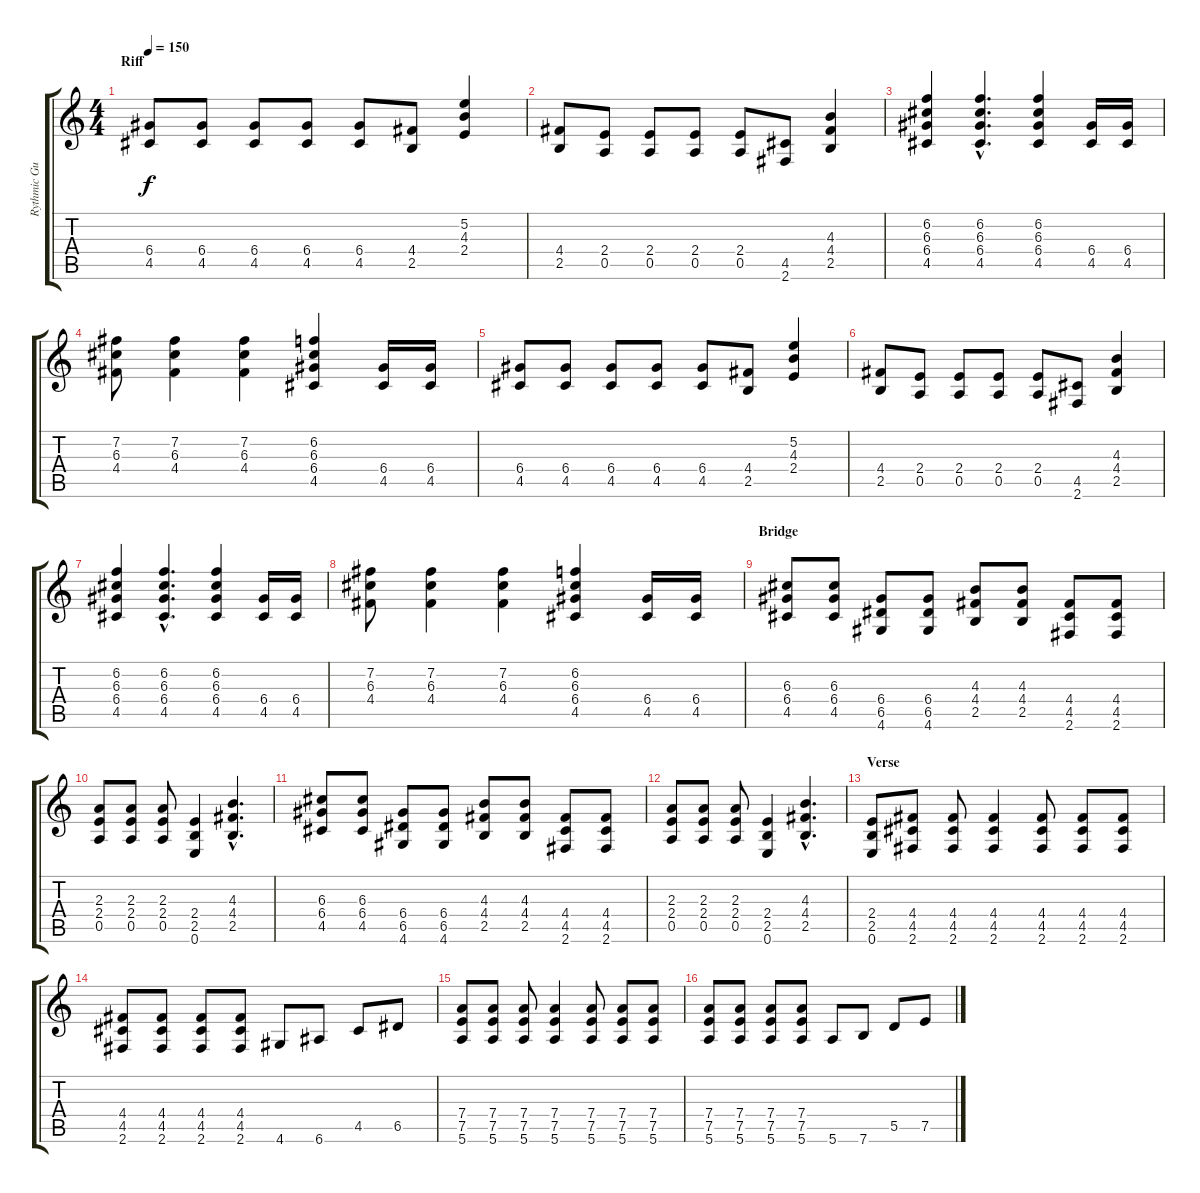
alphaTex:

\track ("Rythmic Guitar" "Rythmic Gu") {instrument overdrivenguitar}
\staff {score tabs}
\tuning (E4 B3 G3 D3 A2 E2) {hide}
\ts (4 4)
\section ("" "Riff")
\tempo 150
\clef g2
\ks c
(6.4 4.5).8{dy f} (6.4 4.5).8 (6.4 4.5).8 (6.4 4.5).8 (6.4 4.5).8 (4.4 2.5).8 (5.2 4.3 2.4).4 |
(4.4 2.5).8 (2.4 0.5).8 (2.4 0.5).8 (2.4 0.5).8 (2.4 0.5).8 (4.5 2.6).8 (4.3 4.4 2.5).4 |
(6.2 6.3 6.4 4.5).4 (6.2{hac} 6.3{hac} 6.4{hac} 4.5{hac}).4{d} (6.2 6.3 6.4 4.5).4 (6.4 4.5).16 (6.4 4.5).16 |
(7.2 6.3 4.4).8 (7.2 6.3 4.4).4 (7.2 6.3 4.4).4 (6.2 6.3 6.4 4.5).4 (6.4 4.5).16 (6.4 4.5).16 |
\section ("" "")
(6.4 4.5).8 (6.4 4.5).8 (6.4 4.5).8 (6.4 4.5).8 (6.4 4.5).8 (4.4 2.5).8 (5.2 4.3 2.4).4 |
(4.4 2.5).8 (2.4 0.5).8 (2.4 0.5).8 (2.4 0.5).8 (2.4 0.5).8 (4.5 2.6).8 (4.3 4.4 2.5).4 |
(6.2 6.3 6.4 4.5).4 (6.2{hac} 6.3{hac} 6.4{hac} 4.5{hac}).4{d} (6.2 6.3 6.4 4.5).4 (6.4 4.5).16 (6.4 4.5).16 |
(7.2 6.3 4.4).8 (7.2 6.3 4.4).4 (7.2 6.3 4.4).4 (6.2 6.3 6.4 4.5).4 (6.4 4.5).16 (6.4 4.5).16 |
\section ("" "Bridge")
(6.3 6.4 4.5).8 (6.3 6.4 4.5).8 (6.4 6.5 4.6).8 (6.4 6.5 4.6).8 (4.3 4.4 2.5).8 (4.3 4.4 2.5).8 (4.4 4.5 2.6).8 (4.4 4.5 2.6).8 |
(2.3 2.4 0.5).8 (2.3 2.4 0.5).8 (2.3 2.4 0.5).8 (2.4 2.5 0.6).4 (4.3{hac} 4.4{hac} 2.5{hac}).4{d} |
\section ("" "")
(6.3 6.4 4.5).8 (6.3 6.4 4.5).8 (6.4 6.5 4.6).8 (6.4 6.5 4.6).8 (4.3 4.4 2.5).8 (4.3 4.4 2.5).8 (4.4 4.5 2.6).8 (4.4 4.5 2.6).8 |
(2.3 2.4 0.5).8 (2.3 2.4 0.5).8 (2.3 2.4 0.5).8 (2.4 2.5 0.6).4 (4.3{hac} 4.4{hac} 2.5{hac}).4{d} |
\section ("" "Verse")
(2.4 2.5 0.6).8 (4.4 4.5 2.6).8 (4.4 4.5 2.6).8 (4.4 4.5 2.6).4 (4.4 4.5 2.6).8 (4.4 4.5 2.6).8 (4.4 4.5 2.6).8 |
(4.4 4.5 2.6).8 (4.4 4.5 2.6).8 (4.4 4.5 2.6).8 (4.4 4.5 2.6).8 4.6.8 6.6.8 4.5.8 6.5.8 |
(7.4 7.5 5.6).8 (7.4 7.5 5.6).8 (7.4 7.5 5.6).8 (7.4 7.5 5.6).4 (7.4 7.5 5.6).8 (7.4 7.5 5.6).8 (7.4 7.5 5.6).8 |
(7.4 7.5 5.6).8 (7.4 7.5 5.6).8 (7.4 7.5 5.6).8 (7.4 7.5 5.6).8 5.6.8 7.6.8 5.5.8 7.5.8
